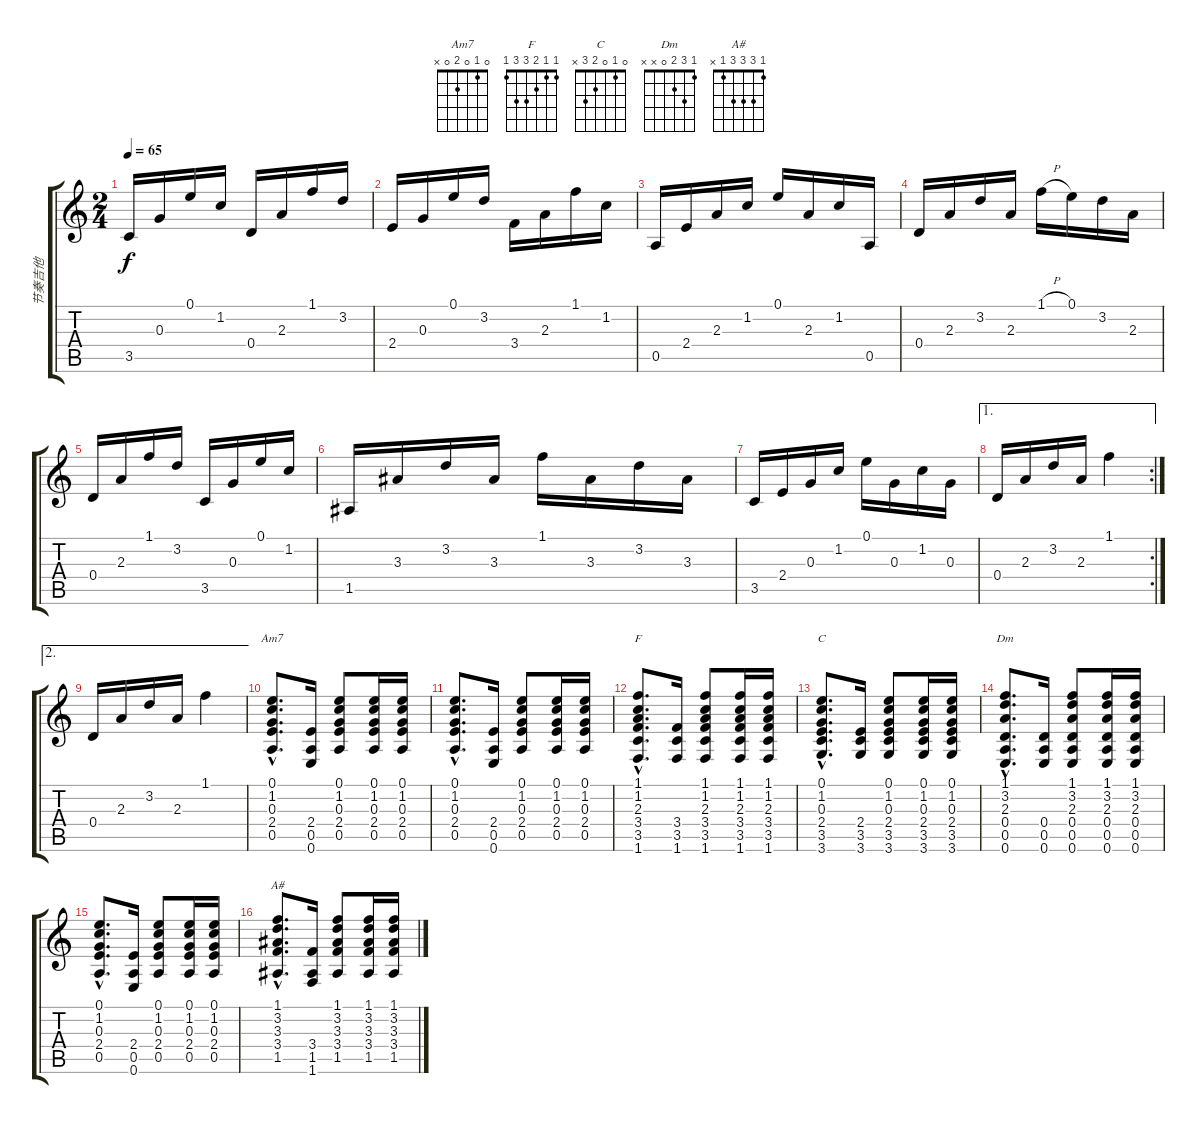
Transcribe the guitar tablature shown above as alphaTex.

\track ("节奏吉他" "节奏吉他") {instrument acousticguitarnylon}
\staff {score tabs}
\tuning (E4 B3 G3 D3 A2 E2) {hide}
\chord ("Am7" 0 1 0 2 0 x)
\chord ("F" 1 1 2 3 3 1)
\chord ("C" 0 1 0 2 3 x)
\chord ("Dm" 1 3 2 0 x x)
\chord ("A#" 1 3 3 3 1 x)
\ts (2 4)
\tempo 65
\clef g2
\ks c
3.5.16{dy f} 0.3.16 0.1.16 1.2.16 0.4.16 2.3.16 1.1.16 3.2.16 |
2.4.16 0.3.16 0.1.16 3.2.16 3.4.16 2.3.16 1.1.16 1.2.16 |
0.5.16 2.4.16 2.3.16 1.2.16 0.1.16 2.3.16 1.2.16 0.5.16 |
0.4.16 2.3.16 3.2.16 2.3.16 1.1{h}.16 0.1.16 3.2.16 2.3.16 |
0.4.16 2.3.16 1.1.16 3.2.16 3.5.16 0.3.16 0.1.16 1.2.16 |
1.5.16 3.3.16 3.2.16 3.3.16 1.1.16 3.3.16 3.2.16 3.3.16 |
3.5.16 2.4.16 0.3.16 1.2.16 0.1.16 0.3.16 1.2.16 0.3.16 |
\ae 1
\rc 2
0.4.16 2.3.16 3.2.16 2.3.16 1.1.4 |
\ae 2
0.4.16 2.3.16 3.2.16 2.3.16 1.1.4 |
(0.1{hac} 1.2{hac} 0.3{hac} 2.4{hac} 0.5{hac}).8{d ch "Am7"} (2.4 0.5 0.6).16 (0.1 1.2 0.3 2.4 0.5).8 (0.1 1.2 0.3 2.4 0.5).16 (0.1 1.2 0.3 2.4 0.5).16 |
(0.1{hac} 1.2{hac} 0.3{hac} 2.4{hac} 0.5{hac}).8{d} (2.4 0.5 0.6).16 (0.1 1.2 0.3 2.4 0.5).8 (0.1 1.2 0.3 2.4 0.5).16 (0.1 1.2 0.3 2.4 0.5).16 |
(1.1{hac} 1.2{hac} 2.3{hac} 3.4{hac} 3.5{hac} 1.6{hac}).8{d ch "F"} (3.4 3.5 1.6).16 (1.1 1.2 2.3 3.4 3.5 1.6).8 (1.1 1.2 2.3 3.4 3.5 1.6).16 (1.1 1.2 2.3 3.4 3.5 1.6).16 |
(0.1{hac} 1.2{hac} 0.3{hac} 2.4{hac} 3.5{hac} 3.6{hac}).8{d ch "C"} (2.4 3.5 3.6).16 (0.1 1.2 0.3 2.4 3.5 3.6).8 (0.1 1.2 0.3 2.4 3.5 3.6).16 (0.1 1.2 0.3 2.4 3.5 3.6).16 |
(1.1{hac} 3.2{hac} 2.3{hac} 0.4{hac} 0.5{hac} 0.6{hac}).8{d ch "Dm"} (0.4 0.5 0.6).16 (1.1 3.2 2.3 0.4 0.5 0.6).8 (1.1 3.2 2.3 0.4 0.5 0.6).16 (1.1 3.2 2.3 0.4 0.5 0.6).16 |
(0.1{hac} 1.2{hac} 0.3{hac} 2.4{hac} 0.5{hac}).8{d} (2.4 0.5 0.6).16 (0.1 1.2 0.3 2.4 0.5).8 (0.1 1.2 0.3 2.4 0.5).16 (0.1 1.2 0.3 2.4 0.5).16 |
(1.1{hac} 3.2{hac} 3.3{hac} 3.4{hac} 1.5{hac}).8{d ch "A#"} (3.4 1.5 1.6).16 (1.1 3.2 3.3 3.4 1.5).8 (1.1 3.2 3.3 3.4 1.5).16 (1.1 3.2 3.3 3.4 1.5).16
